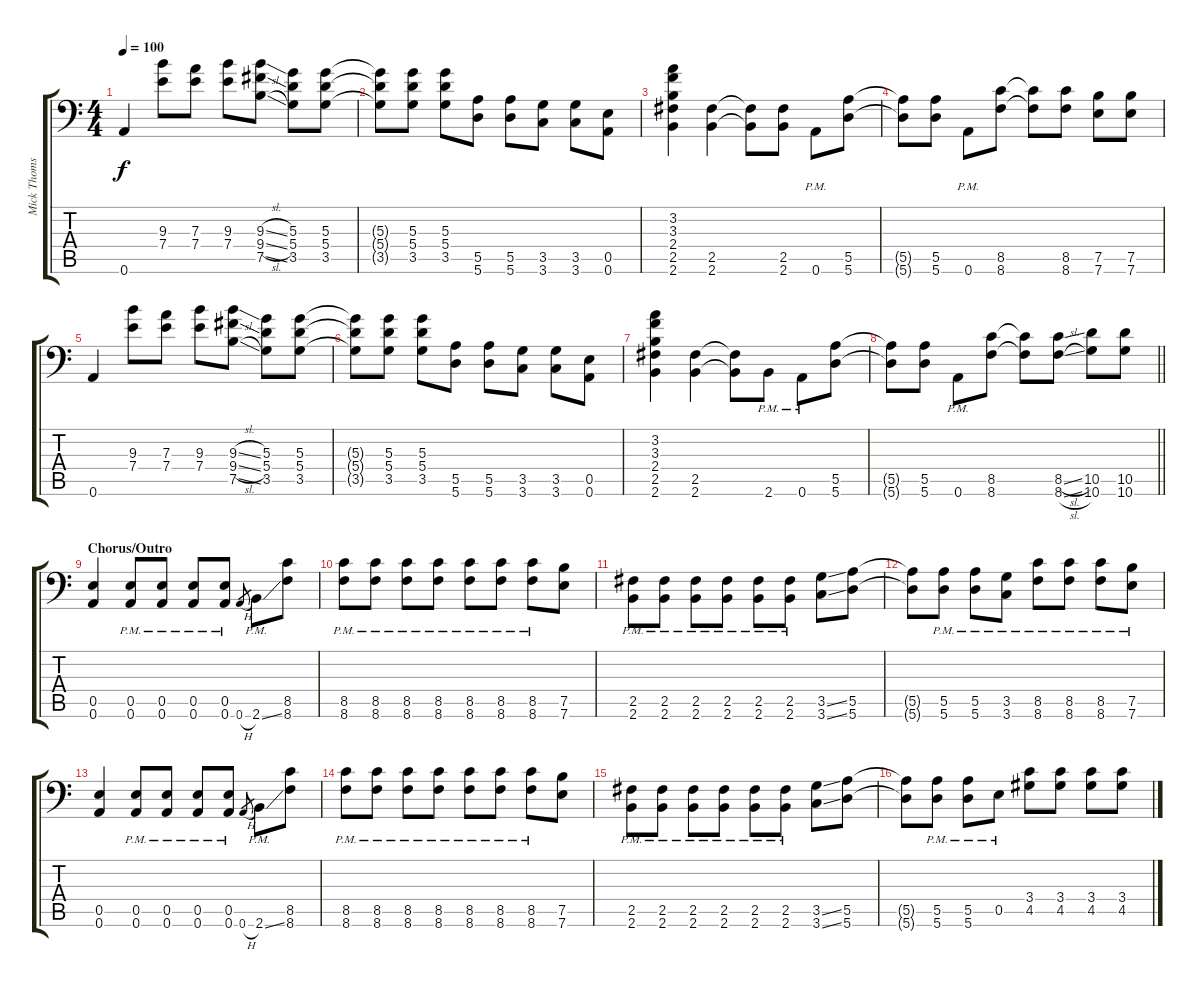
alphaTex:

\track ("Mick Thomson" "Mick Thoms") {instrument distortionguitar}
\staff {score tabs}
\tuning (B3 Gb3 D3 A2 E2 A1) {hide}
\ts (4 4)
\tempo 100
\clef f4
\ks c
0.6.4{dy f} (9.3 7.4).8 (7.3 7.4).8 (9.3 7.4).8 (9.3{sl} 9.4{sl} 7.5{sl}).8 (5.3 5.4 3.5).8 (5.3 5.4 3.5).8 |
(5.3{t} 5.4{t} 3.5{t}).8 (5.3 5.4 3.5).8 (5.3 5.4 3.5).8 (5.5 5.6).8 (5.5 5.6).8 (3.5 3.6).8 (3.5 3.6).8 (0.5 0.6).8 |
(3.2 3.3 2.4 2.5 2.6).4 (2.5 2.6).4 (2.5{t} 2.6{t}).8 (2.5 2.6).8 0.6{pm}.8 (5.5 5.6).8 |
(5.5{t} 5.6{t}).8 (5.5 5.6).8 0.6{pm}.8 (8.5 8.6).8 (8.5{t} 8.6{t}).8 (8.5 8.6).8 (7.5 7.6).8 (7.5 7.6).8 |
0.6.4 (9.3 7.4).8 (7.3 7.4).8 (9.3 7.4).8 (9.3{sl} 9.4{sl} 7.5{sl}).8 (5.3 5.4 3.5).8 (5.3 5.4 3.5).8 |
(5.3{t} 5.4{t} 3.5{t}).8 (5.3 5.4 3.5).8 (5.3 5.4 3.5).8 (5.5 5.6).8 (5.5 5.6).8 (3.5 3.6).8 (3.5 3.6).8 (0.5 0.6).8 |
(3.2 3.3 2.4 2.5 2.6).4 (2.5 2.6).4 (2.5{t} 2.6{t}).8 2.6{pm}.8 0.6{pm}.8 (5.5 5.6).8 |
\barLineRight lightlight
(5.5{t} 5.6{t}).8 (5.5 5.6).8 0.6{pm}.8 (8.5 8.6).8 (8.5{t} 8.6{t}).8 (8.5{sl} 8.6{sl}).8 (10.5 10.6).8 (10.5 10.6).8 |
\section ("" "Chorus/Outro")
(0.5 0.6).4 (0.5{pm} 0.6{pm}).8 (0.5{pm} 0.6{pm}).8 (0.5{pm} 0.6{pm}).8 (0.5{pm} 0.6{pm}).8 0.6{h}.8{gr} 2.6{ss pm}.8 (8.5 8.6).8 |
(8.5{pm} 8.6{pm}).8 (8.5{pm} 8.6{pm}).8 (8.5{pm} 8.6{pm}).8 (8.5{pm} 8.6{pm}).8 (8.5{pm} 8.6{pm}).8 (8.5{pm} 8.6{pm}).8 (8.5{pm} 8.6{pm}).8 (7.5 7.6).8 |
(2.5{pm} 2.6{pm}).8 (2.5{pm} 2.6{pm}).8 (2.5{pm} 2.6{pm}).8 (2.5{pm} 2.6{pm}).8 (2.5{pm} 2.6{pm}).8 (2.5{pm} 2.6{pm}).8 (3.5{ss} 3.6{ss}).8 (5.5 5.6).8 |
(5.5{t} 5.6{t}).8 (5.5{pm} 5.6{pm}).8 (5.5{pm} 5.6{pm}).8 (3.5{pm} 3.6{pm}).8 (8.5{pm} 8.6{pm}).8 (8.5{pm} 8.6{pm}).8 (8.5{pm} 8.6{pm}).8 (7.5{pm} 7.6{pm}).8 |
(0.5 0.6).4 (0.5{pm} 0.6{pm}).8 (0.5{pm} 0.6{pm}).8 (0.5{pm} 0.6{pm}).8 (0.5{pm} 0.6{pm}).8 0.6{h}.8{gr} 2.6{ss pm}.8 (8.5 8.6).8 |
(8.5{pm} 8.6{pm}).8 (8.5{pm} 8.6{pm}).8 (8.5{pm} 8.6{pm}).8 (8.5{pm} 8.6{pm}).8 (8.5{pm} 8.6{pm}).8 (8.5{pm} 8.6{pm}).8 (8.5{pm} 8.6{pm}).8 (7.5 7.6).8 |
(2.5{pm} 2.6{pm}).8 (2.5{pm} 2.6{pm}).8 (2.5{pm} 2.6{pm}).8 (2.5{pm} 2.6{pm}).8 (2.5{pm} 2.6{pm}).8 (2.5{pm} 2.6{pm}).8 (3.5{ss} 3.6{ss}).8 (5.5 5.6).8 |
(5.5{t} 5.6{t}).8 (5.5{pm} 5.6{pm}).8 (5.5{pm} 5.6{pm}).8 0.5{pm}.8 (3.4 4.5).8 (3.4 4.5).8 (3.4 4.5).8 (3.4 4.5).8
